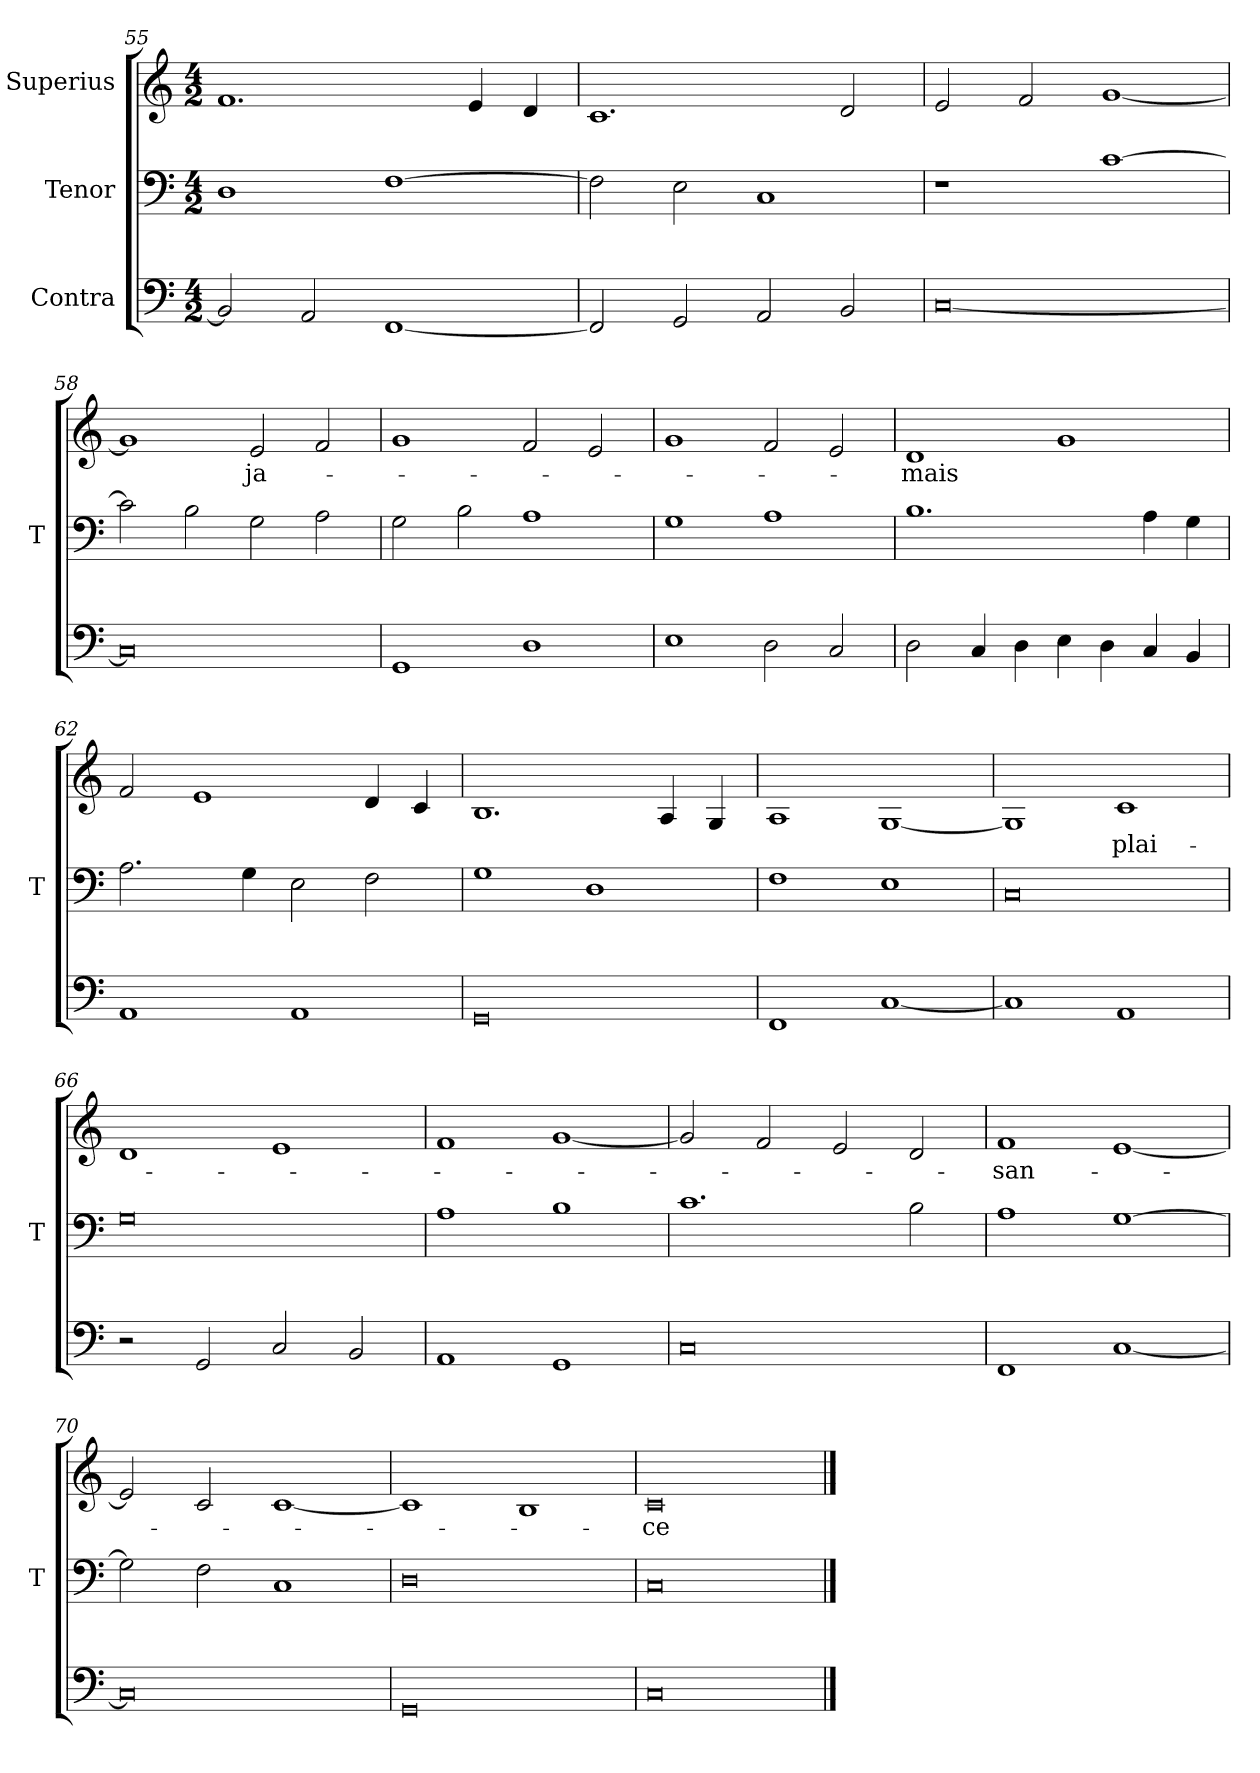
**kern	**kern	**kern	**text
*part3	*part2	*part1	*part1
*staff3	*staff2	*staff1	*staff1
*I"Contra	*I"Tenor	*I"Superius	*
*	*I'T	*	*
*clefF4	*clefF4	*clefG2	*
*M4/2	*M4/2	*M4/2	*
=55	=55	=55	=55
2BB-]	1D	1.f	.
2AA	.	.	.
[1FF	[1F	.	.
.	.	4e	.
.	.	4d	.
=56	=56	=56	=56
2FF]	2F]	1.c	.
2GG	2E	.	.
2AA	1C	.	.
2BB	.	2d	.
=57	=57	=57	=57
[0C	1r	2e	.
.	.	2f	.
.	[1c	[1g	.
=58	=58	=58	=58
0C]	2c]	1g]	.
.	2B	.	.
.	2G	2e	ja-
.	2A	2f	.
=59	=59	=59	=59
1GG	2G	1g	.
.	2B	.	.
1D	1A	2f	.
.	.	2e	.
=60	=60	=60	=60
1E	1G	1g	.
2D	1A	2f	.
2C	.	2e	.
=61	=61	=61	=61
2D	1.B	1d	-mais
4C	.	.	.
4D	.	.	.
4E	.	1g	.
4D	.	.	.
4C	4A	.	.
4BB	4G	.	.
=62	=62	=62	=62
1AA	2.A	2f	.
.	.	1e	.
.	4G	.	.
1AA	2E	.	.
.	2F	4d	.
.	.	4c	.
=63	=63	=63	=63
0GG	1G	1.B	.
.	1D	.	.
.	.	4A	.
.	.	4G	.
=64	=64	=64	=64
1FF	1F	1A	.
[1C	1E	[1G	.
=65	=65	=65	=65
1C]	0C	1G]	.
1AA	.	1c	plai-
=66	=66	=66	=66
2r	0G	1d	.
2GG	.	.	.
2C	.	1e	.
2BB	.	.	.
=67	=67	=67	=67
1AA	1A	1f	.
1GG	1B	[1g	.
=68	=68	=68	=68
0C	1.c	2g]	.
.	.	2f	.
.	.	2e	.
.	2B	2d	.
=69	=69	=69	=69
1FF	1A	1f	-san-
[1C	[1G	[1e	.
=70	=70	=70	=70
0C]	2G]	2e]	.
.	2F	2c	.
.	1C	[1c	.
=71	=71	=71	=71
0GG	0D	1c]	.
.	.	1B	.
=72	=72	=72	=72
0C	0C	0c	-ce
==	==	==	==
*-	*-	*-	*-
